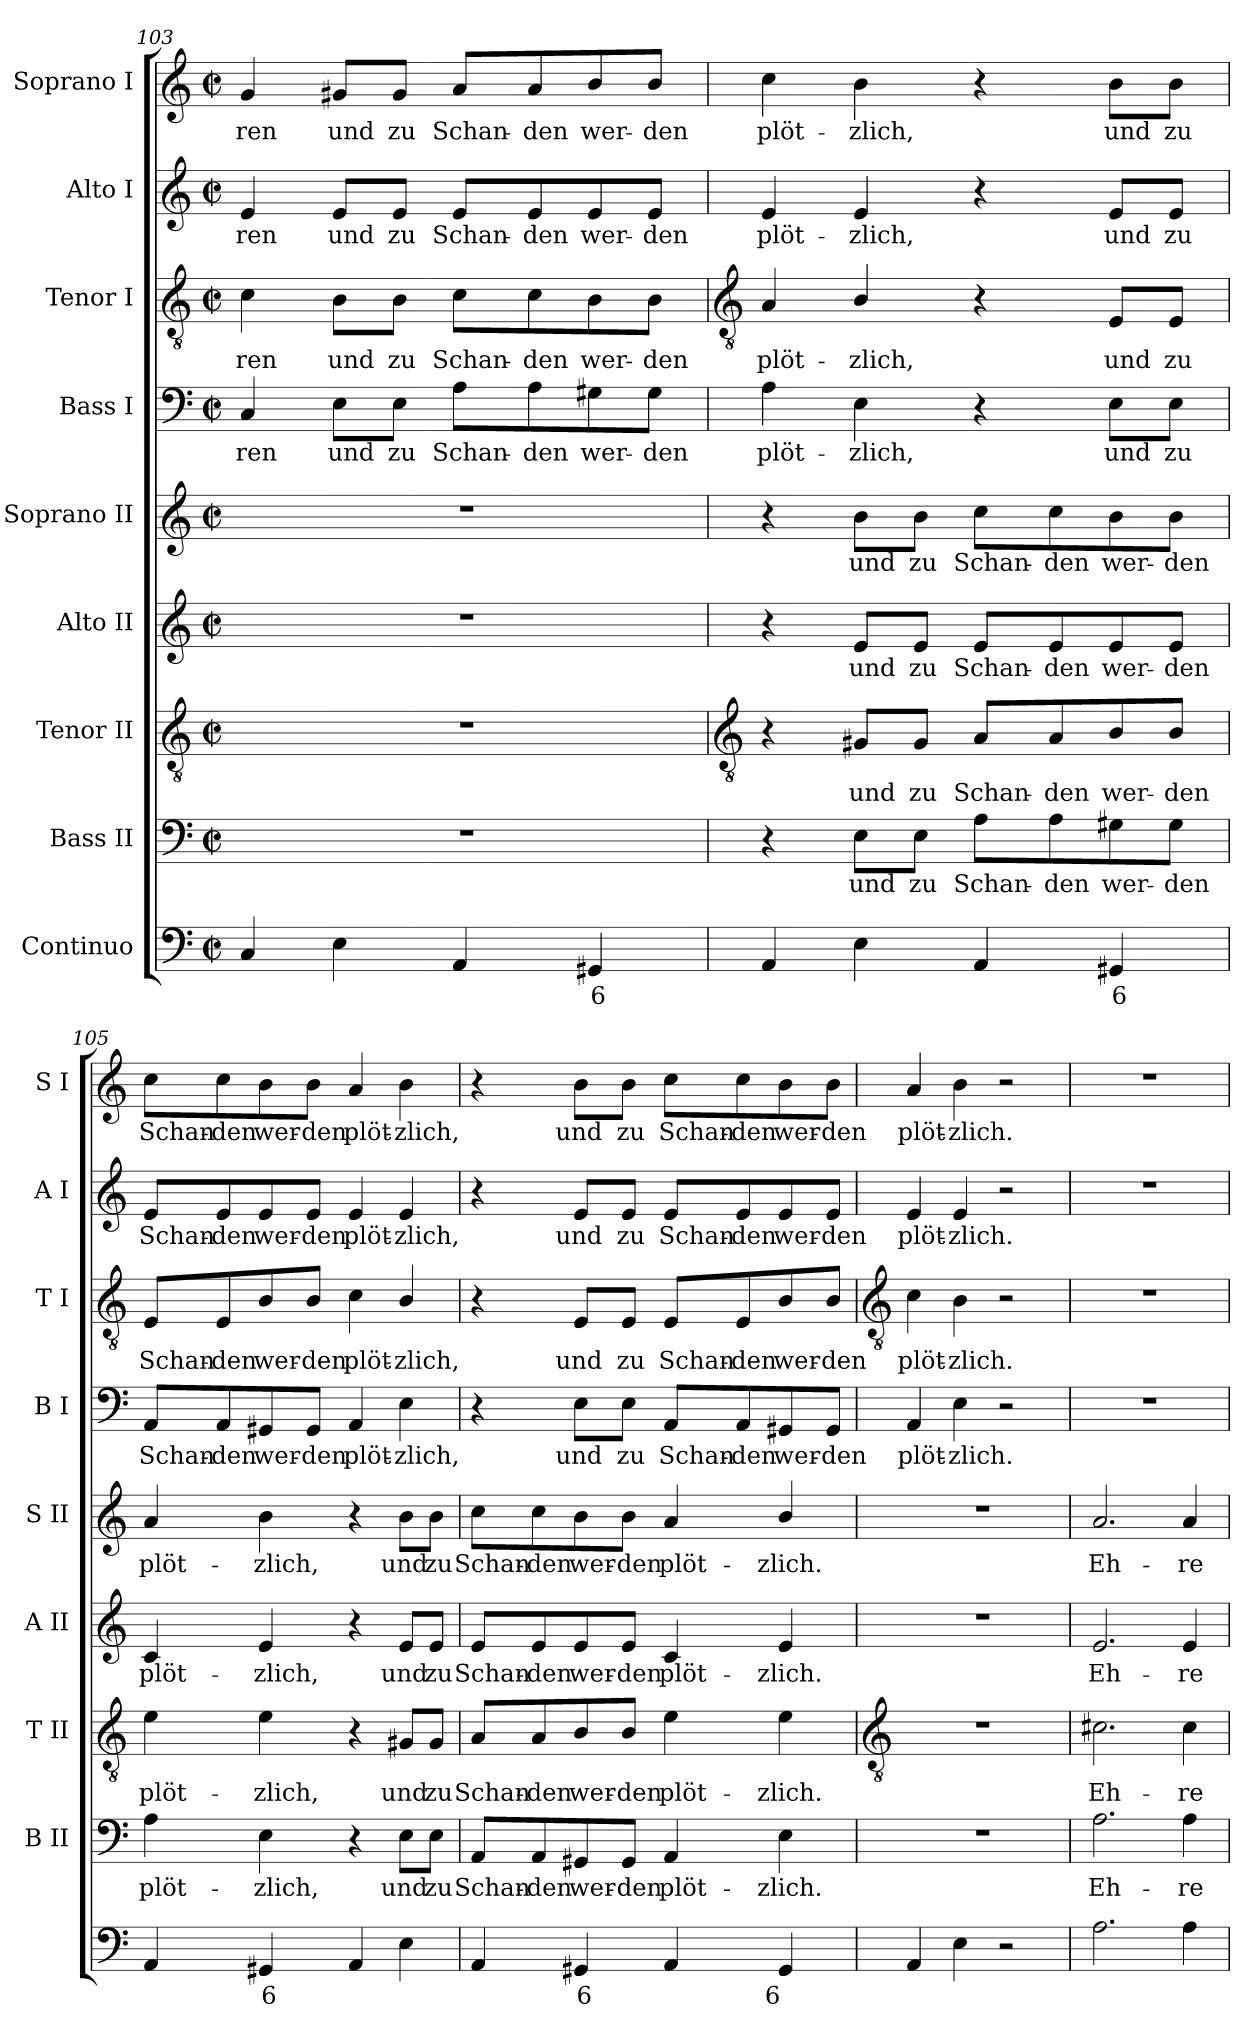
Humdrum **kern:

**kern	**text	**kern	**text	**kern	**text	**kern	**text	**kern	**text	**kern	**text	**kern	**text	**kern	**text	**kern	**text
*part9	*part9	*part8	*part8	*part7	*part7	*part6	*part6	*part5	*part5	*part4	*part4	*part3	*part3	*part2	*part2	*part1	*part1
*staff9	*staff9	*staff8	*staff8	*staff7	*staff7	*staff6	*staff6	*staff5	*staff5	*staff4	*staff4	*staff3	*staff3	*staff2	*staff2	*staff1	*staff1
*I"Continuo	*	*I"Bass II	*	*I"Tenor II	*	*I"Alto II	*	*I"Soprano II	*	*I"Bass I	*	*I"Tenor I	*	*I"Alto I	*	*I"Soprano I	*
*	*	*I'B II	*	*I'T II	*	*I'A II	*	*I'S II	*	*I'B I	*	*I'T I	*	*I'A I	*	*I'S I	*
*clefF4	*	*clefF4	*	*clefGv2	*	*clefG2	*	*clefG2	*	*clefF4	*	*clefGv2	*	*clefG2	*	*clefG2	*
*k[]	*	*k[]	*	*k[]	*	*k[]	*	*k[]	*	*k[]	*	*k[]	*	*k[]	*	*k[]	*
*C:	*	*C:	*	*C:	*	*C:	*	*C:	*	*C:	*	*C:	*	*C:	*	*C:	*
*M2/2	*	*M2/2	*	*M2/2	*	*M2/2	*	*M2/2	*	*M2/2	*	*M2/2	*	*M2/2	*	*M2/2	*
*met(c|)	*	*met(c|)	*	*met(c|)	*	*met(c|)	*	*met(c|)	*	*met(c|)	*	*met(c|)	*	*met(c|)	*	*met(c|)	*
=103	=103	=103	=103	=103	=103	=103	=103	=103	=103	=103	=103	=103	=103	=103	=103	=103	=103
!	!	!	!	!	!	!	!	!	!	!	!LO:LY:b	!	!LO:LY:b	!	!LO:LY:b	!	!LO:LY:b
4C	.	1r	.	1r	.	1r	.	1r	.	4C	-ren	4c	-ren	4e	-ren	4g	-ren
!	!	!	!	!	!	!	!	!	!	!	!LO:LY:b	!	!LO:LY:b	!	!LO:LY:b	!	!LO:LY:b
4E	.	.	.	.	.	.	.	.	.	8E\L	und	8B\L	und	8e/L	und	8g#X/L	und
!	!	!	!	!	!	!	!	!	!	!	!LO:LY:b	!	!LO:LY:b	!	!LO:LY:b	!	!LO:LY:b
.	.	.	.	.	.	.	.	.	.	8E\J	zu	8B\J	zu	8e/J	zu	8g#/J	zu
!	!	!	!	!	!	!	!	!	!	!	!LO:LY:b	!	!LO:LY:b	!	!LO:LY:b	!	!LO:LY:b
4AA	.	.	.	.	.	.	.	.	.	8A\L	Schan-	8c\L	Schan-	8e/L	Schan-	8a/L	Schan-
!	!	!	!	!	!	!	!	!	!	!	!LO:LY:b	!	!LO:LY:b	!	!LO:LY:b	!	!LO:LY:b
.	.	.	.	.	.	.	.	.	.	8A\	-den	8c\	-den	8e/	-den	8a/	-den
!	!LO:LY:b	!	!	!	!	!	!	!	!	!	!LO:LY:b	!	!LO:LY:b	!	!LO:LY:b	!	!LO:LY:b
4GG#X	6	.	.	.	.	.	.	.	.	8G#X\	wer-	8B\	wer-	8e/	wer-	8b/	wer-
!	!	!	!	!	!	!	!	!	!	!	!LO:LY:b	!	!LO:LY:b	!	!LO:LY:b	!	!LO:LY:b
.	.	.	.	.	.	.	.	.	.	8G#\J	-den	8B\J	-den	8e/J	-den	8b/J	-den
!!LO:LB:g=z
=104	=104	=104	=104	=104	=104	=104	=104	=104	=104	=104	=104	=104	=104	=104	=104	=104	=104
*	*	*	*	*clefGv2	*	*	*	*	*	*	*	*clefGv2	*	*	*	*	*
!	!	!	!	!	!	!	!	!	!	!	!LO:LY:b	!	!LO:LY:b	!	!LO:LY:b	!	!LO:LY:b
4AA	.	4r	.	4r	.	4r	.	4r	.	4A	plöt-	4A	plöt-	4e	plöt-	4cc	plöt-
!	!	!	!LO:LY:b	!	!LO:LY:b	!	!LO:LY:b	!	!LO:LY:b	!	!LO:LY:b	!	!LO:LY:b	!	!LO:LY:b	!	!LO:LY:b
4E	.	8E\L	und	8G#X/L	und	8e/L	und	8b\L	und	4E	-zlich,	4B/	-zlich,	4e	-zlich,	4b	-zlich,
!	!	!	!LO:LY:b	!	!LO:LY:b	!	!LO:LY:b	!	!LO:LY:b	!	!	!	!	!	!	!	!
.	.	8E\J	zu	8G#/J	zu	8e/J	zu	8b\J	zu	.	.	.	.	.	.	.	.
!	!	!	!LO:LY:b	!	!LO:LY:b	!	!LO:LY:b	!	!LO:LY:b	!	!	!	!	!	!	!	!
4AA	.	8A\L	Schan-	8A/L	Schan-	8e/L	Schan-	8cc\L	Schan-	4r	.	4r	.	4r	.	4r	.
!	!	!	!LO:LY:b	!	!LO:LY:b	!	!LO:LY:b	!	!LO:LY:b	!	!	!	!	!	!	!	!
.	.	8A\	-den	8A/	-den	8e/	-den	8cc\	-den	.	.	.	.	.	.	.	.
!	!LO:LY:b	!	!LO:LY:b	!	!LO:LY:b	!	!LO:LY:b	!	!LO:LY:b	!	!LO:LY:b	!	!LO:LY:b	!	!LO:LY:b	!	!LO:LY:b
4GG#X	6	8G#X\	wer-	8B/	wer-	8e/	wer-	8b\	wer-	8E\L	und	8E/L	und	8e/L	und	8b\L	und
!	!	!	!LO:LY:b	!	!LO:LY:b	!	!LO:LY:b	!	!LO:LY:b	!	!LO:LY:b	!	!LO:LY:b	!	!LO:LY:b	!	!LO:LY:b
.	.	8G#\J	-den	8B/J	-den	8e/J	-den	8b\J	-den	8E\J	zu	8E/J	zu	8e/J	zu	8b\J	zu
=105	=105	=105	=105	=105	=105	=105	=105	=105	=105	=105	=105	=105	=105	=105	=105	=105	=105
!	!	!	!LO:LY:b	!	!LO:LY:b	!	!LO:LY:b	!	!LO:LY:b	!	!LO:LY:b	!	!LO:LY:b	!	!LO:LY:b	!	!LO:LY:b
4AA	.	4A	plöt-	4e	plöt-	4c	plöt-	4a	plöt-	8AA/L	Schan-	8E/L	Schan-	8e/L	Schan-	8cc\L	Schan-
!	!	!	!	!	!	!	!	!	!	!	!LO:LY:b	!	!LO:LY:b	!	!LO:LY:b	!	!LO:LY:b
.	.	.	.	.	.	.	.	.	.	8AA/	-den	8E/	-den	8e/	-den	8cc\	-den
!	!LO:LY:b	!	!LO:LY:b	!	!LO:LY:b	!	!LO:LY:b	!	!LO:LY:b	!	!LO:LY:b	!	!LO:LY:b	!	!LO:LY:b	!	!LO:LY:b
4GG#X	6	4E	-zlich,	4e	-zlich,	4e	-zlich,	4b	-zlich,	8GG#X/	wer-	8B/	wer-	8e/	wer-	8b\	wer-
!	!	!	!	!	!	!	!	!	!	!	!LO:LY:b	!	!LO:LY:b	!	!LO:LY:b	!	!LO:LY:b
.	.	.	.	.	.	.	.	.	.	8GG#/J	-den	8B/J	-den	8e/J	-den	8b\J	-den
!	!	!	!	!	!	!	!	!	!	!	!LO:LY:b	!	!LO:LY:b	!	!LO:LY:b	!	!LO:LY:b
4AA	.	4r	.	4r	.	4r	.	4r	.	4AA	plöt-	4c	plöt-	4e	plöt-	4a	plöt-
!	!	!	!LO:LY:b	!	!LO:LY:b	!	!LO:LY:b	!	!LO:LY:b	!	!LO:LY:b	!	!LO:LY:b	!	!LO:LY:b	!	!LO:LY:b
4E	.	8E\L	und	8G#X/L	und	8e/L	und	8b\L	und	4E	-zlich,	4B/	-zlich,	4e	-zlich,	4b	-zlich,
!	!	!	!LO:LY:b	!	!LO:LY:b	!	!LO:LY:b	!	!LO:LY:b	!	!	!	!	!	!	!	!
.	.	8E\J	zu	8G#/J	zu	8e/J	zu	8b\J	zu	.	.	.	.	.	.	.	.
=106	=106	=106	=106	=106	=106	=106	=106	=106	=106	=106	=106	=106	=106	=106	=106	=106	=106
!	!	!	!LO:LY:b	!	!LO:LY:b	!	!LO:LY:b	!	!LO:LY:b	!	!	!	!	!	!	!	!
4AA	.	8AA/L	Schan-	8A/L	Schan-	8e/L	Schan-	8cc\L	Schan-	4r	.	4r	.	4r	.	4r	.
!	!	!	!LO:LY:b	!	!LO:LY:b	!	!LO:LY:b	!	!LO:LY:b	!	!	!	!	!	!	!	!
.	.	8AA/	-den	8A/	-den	8e/	-den	8cc\	-den	.	.	.	.	.	.	.	.
!	!LO:LY:b	!	!LO:LY:b	!	!LO:LY:b	!	!LO:LY:b	!	!LO:LY:b	!	!LO:LY:b	!	!LO:LY:b	!	!LO:LY:b	!	!LO:LY:b
4GG#X	6	8GG#X/	wer-	8B/	wer-	8e/	wer-	8b\	wer-	8E\L	und	8E/L	und	8e/L	und	8b\L	und
!	!	!	!LO:LY:b	!	!LO:LY:b	!	!LO:LY:b	!	!LO:LY:b	!	!LO:LY:b	!	!LO:LY:b	!	!LO:LY:b	!	!LO:LY:b
.	.	8GG#/J	-den	8B/J	-den	8e/J	-den	8b\J	-den	8E\J	zu	8E/J	zu	8e/J	zu	8b\J	zu
!	!	!	!LO:LY:b	!	!LO:LY:b	!	!LO:LY:b	!	!LO:LY:b	!	!LO:LY:b	!	!LO:LY:b	!	!LO:LY:b	!	!LO:LY:b
4AA	.	4AA	plöt-	4e	plöt-	4c	plöt-	4a	plöt-	8AA/L	Schan-	8E/L	Schan-	8e/L	Schan-	8cc\L	Schan-
!	!	!	!	!	!	!	!	!	!	!	!LO:LY:b	!	!LO:LY:b	!	!LO:LY:b	!	!LO:LY:b
.	.	.	.	.	.	.	.	.	.	8AA/	-den	8E/	-den	8e/	-den	8cc\	-den
!	!LO:LY:b	!	!LO:LY:b	!	!LO:LY:b	!	!LO:LY:b	!	!LO:LY:b	!	!LO:LY:b	!	!LO:LY:b	!	!LO:LY:b	!	!LO:LY:b
4GG#	6	4E	-zlich.	4e	-zlich.	4e	-zlich.	4b/	-zlich.	8GG#X/	wer-	8B/	wer-	8e/	wer-	8b\	wer-
!	!	!	!	!	!	!	!	!	!	!	!LO:LY:b	!	!LO:LY:b	!	!LO:LY:b	!	!LO:LY:b
.	.	.	.	.	.	.	.	.	.	8GG#/J	-den	8B/J	-den	8e/J	-den	8b\J	-den
!!LO:LB:g=z
=107	=107	=107	=107	=107	=107	=107	=107	=107	=107	=107	=107	=107	=107	=107	=107	=107	=107
*	*	*	*	*clefGv2	*	*	*	*	*	*	*	*clefGv2	*	*	*	*	*
!	!	!	!	!	!	!	!	!	!	!	!LO:LY:b	!	!LO:LY:b	!	!LO:LY:b	!	!LO:LY:b
4AA	.	1r	.	1r	.	1r	.	1r	.	4AA	plöt-	4c	plöt-	4e	plöt-	4a	plöt-
!	!	!	!	!	!	!	!	!	!	!	!LO:LY:b	!	!LO:LY:b	!	!LO:LY:b	!	!LO:LY:b
4E	.	.	.	.	.	.	.	.	.	4E	-zlich.	4B	-zlich.	4e	-zlich.	4b	-zlich.
2r	.	.	.	.	.	.	.	.	.	2r	.	2r	.	2r	.	2r	.
=108	=108	=108	=108	=108	=108	=108	=108	=108	=108	=108	=108	=108	=108	=108	=108	=108	=108
!	!	!	!LO:LY:b	!	!LO:LY:b	!	!LO:LY:b	!	!LO:LY:b	!	!	!	!	!	!	!	!
2.A	.	2.A	Eh-	2.c#X	Eh-	2.e	Eh-	2.a	Eh-	1r	.	1r	.	1r	.	1r	.
!	!	!	!LO:LY:b	!	!LO:LY:b	!	!LO:LY:b	!	!LO:LY:b	!	!	!	!	!	!	!	!
4A	.	4A	-re	4c#	-re	4e	-re	4a	-re	.	.	.	.	.	.	.	.
=	=	=	=	=	=	=	=	=	=	=	=	=	=	=	=	=	=
*-	*-	*-	*-	*-	*-	*-	*-	*-	*-	*-	*-	*-	*-	*-	*-	*-	*-
